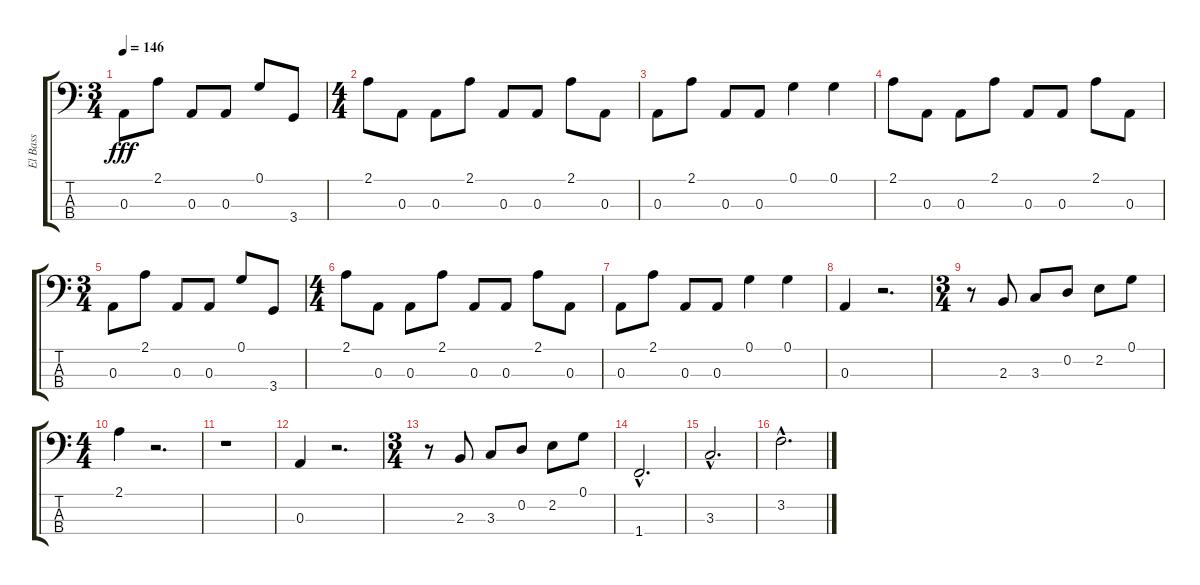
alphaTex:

\track ("El Bass" "El Bass") {instrument electricbasspick}
\staff {score tabs}
\tuning (G2 D2 A1 E1) {hide}
\ts (3 4)
\tempo 146
\clef f4
\ks c
0.3.8{dy fff} 2.1.8 0.3.8 0.3.8 0.1.8 3.4.8 |
\ts (4 4)
2.1.8 0.3.8 0.3.8 2.1.8 0.3.8 0.3.8 2.1.8 0.3.8 |
0.3.8 2.1.8 0.3.8 0.3.8 0.1.4 0.1.4 |
2.1.8 0.3.8 0.3.8 2.1.8 0.3.8 0.3.8 2.1.8 0.3.8 |
\ts (3 4)
0.3.8 2.1.8 0.3.8 0.3.8 0.1.8 3.4.8 |
\ts (4 4)
2.1.8 0.3.8 0.3.8 2.1.8 0.3.8 0.3.8 2.1.8 0.3.8 |
0.3.8 2.1.8 0.3.8 0.3.8 0.1.4 0.1.4 |
0.3.4 r.2{d} |
\ts (3 4)
r.8 2.3.8 3.3.8 0.2.8 2.2.8 0.1.8 |
\ts (4 4)
2.1.4 r.2{d} |
r.1 |
0.3.4 r.2{d} |
\ts (3 4)
r.8 2.3.8 3.3.8 0.2.8 2.2.8 0.1.8 |
1.4{hac}.2{d} |
3.3{hac}.2{d} |
3.2{hac}.2{d}
